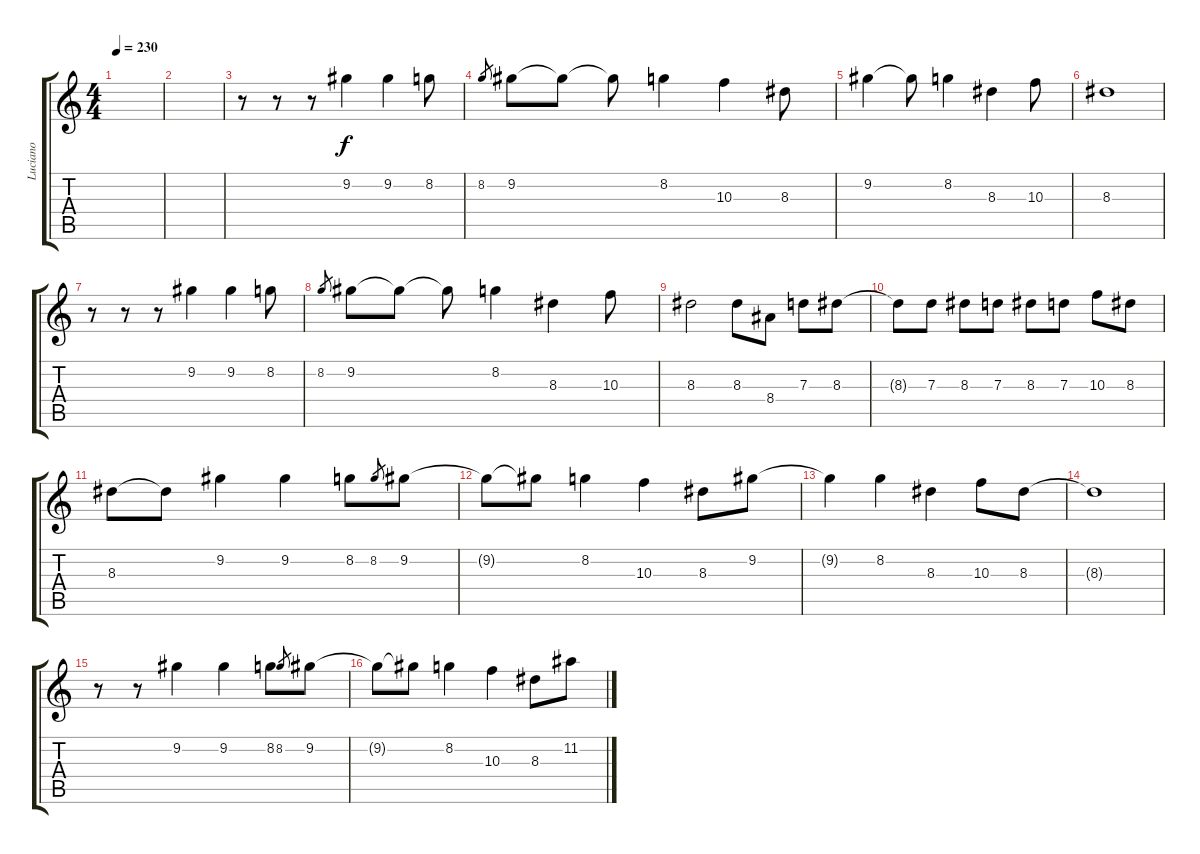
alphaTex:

\track ("Luciano" "Luciano") {instrument overdrivenguitar}
\staff {score tabs}
\tuning (E4 B3 G3 D3 A2 E2) {hide}
\ts (4 4)
\tempo 230
\clef g2
\ks c
|
|
r.8{volume 16} r.8 r.8 9.2.4 9.2.4 8.2.8 |
8.2.8{gr} 9.2.8 9.2{t}.8 9.2{t}.8 8.2.4 10.3.4 8.3.8 |
9.2.4 9.2{t}.8 8.2.4 8.3.4 10.3.8 |
8.3.1 |
r.8 r.8 r.8 9.2.4 9.2.4 8.2.8 |
8.2.8{gr} 9.2.8 9.2{t}.8 9.2{t}.8 8.2.4 8.3.4 10.3.8 |
8.3.2 8.3.8 8.4.8 7.3.8 8.3.8 |
8.3{t}.8 7.3.8 8.3.8 7.3.8 8.3.8 7.3.8 10.3.8 8.3.8 |
8.3.8 8.3{t}.8 9.2.4 9.2.4 8.2.8 8.2.8{gr} 9.2.8 |
9.2{t}.8 9.2{t}.8 8.2.4 10.3.4 8.3.8 9.2.8 |
9.2{t}.4 8.2.4 8.3.4 10.3.8 8.3.8 |
8.3{t}.1 |
r.8 r.8 9.2.4 9.2.4 8.2.8 8.2.8{gr} 9.2.8 |
9.2{t}.8 9.2{t}.8 8.2.4 10.3.4 8.3.8 11.2.8
